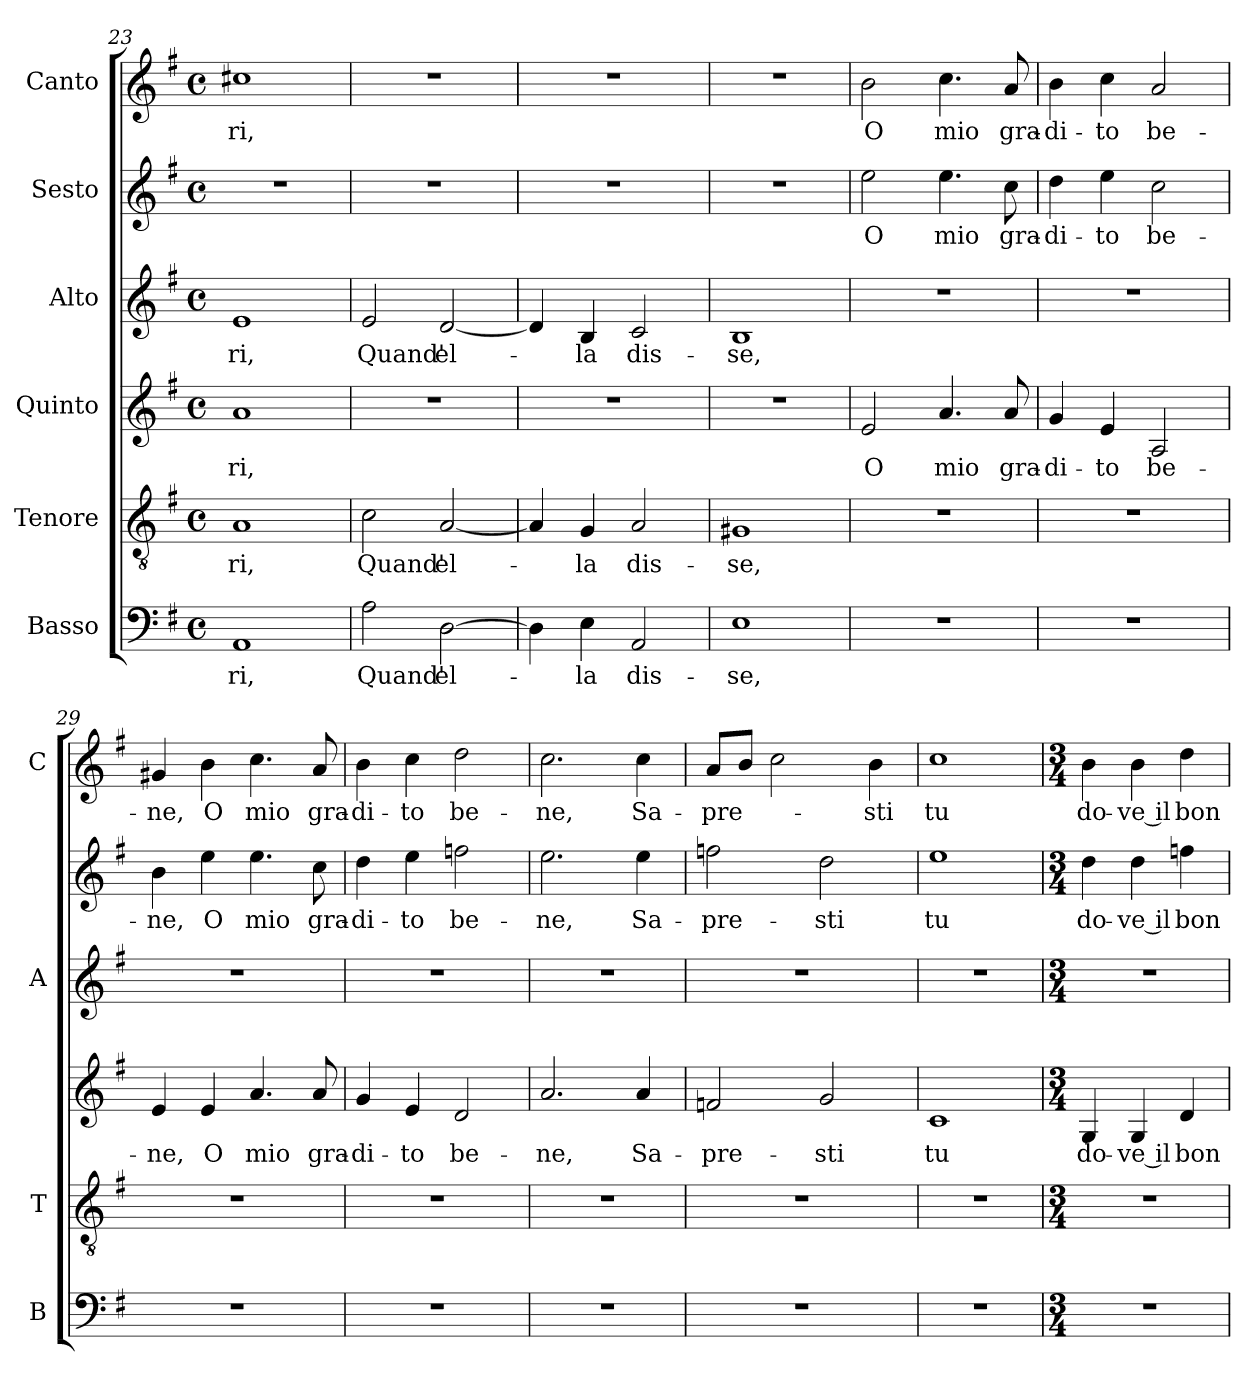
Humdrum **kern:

**kern	**text	**kern	**text	**kern	**text	**kern	**text	**kern	**text	**kern	**text
*part6	*part6	*part5	*part5	*part4	*part4	*part3	*part3	*part2	*part2	*part1	*part1
*staff6	*staff6	*staff5	*staff5	*staff4	*staff4	*staff3	*staff3	*staff2	*staff2	*staff1	*staff1
*I"Basso	*	*I"Tenore	*	*I"Quinto	*	*I"Alto	*	*I"Sesto	*	*I"Canto	*
*I'B	*	*I'T	*	*	*	*I'A	*	*	*	*I'C	*
*clefF4	*	*clefGv2	*	*clefG2	*	*clefG2	*	*clefG2	*	*clefG2	*
*k[f#]	*	*k[f#]	*	*k[f#]	*	*k[f#]	*	*k[f#]	*	*k[f#]	*
*G:	*	*G:	*	*G:	*	*G:	*	*G:	*	*G:	*
*M4/4	*	*M4/4	*	*M4/4	*	*M4/4	*	*M4/4	*	*M4/4	*
*met(c)	*	*met(c)	*	*met(c)	*	*met(c)	*	*met(c)	*	*met(c)	*
=23	=23	=23	=23	=23	=23	=23	=23	=23	=23	=23	=23
!	!LO:LY:b	!	!LO:LY:b	!	!LO:LY:b	!	!LO:LY:b	!	!	!	!LO:LY:b
1AA	-ri,	1A	-ri,	1a	-ri,	1e	-ri,	1r	.	1cc#X	-ri,
=24	=24	=24	=24	=24	=24	=24	=24	=24	=24	=24	=24
!	!LO:LY:b	!	!LO:LY:b	!	!	!	!LO:LY:b	!	!	!	!
2A\	Quand'	2c\	Quand'	1r	.	2e/	Quand'	1r	.	1r	.
!	!LO:LY:b	!	!LO:LY:b	!	!	!	!LO:LY:b	!	!	!	!
[2D\	el-	[2A/	el-	.	.	[2d/	el-	.	.	.	.
=25	=25	=25	=25	=25	=25	=25	=25	=25	=25	=25	=25
4D\]	.	4A/]	.	1r	.	4d/]	.	1r	.	1r	.
!	!LO:LY:b	!	!LO:LY:b	!	!	!	!LO:LY:b	!	!	!	!
4E\	-la	4G/	-la	.	.	4B/	-la	.	.	.	.
!	!LO:LY:b	!	!LO:LY:b	!	!	!	!LO:LY:b	!	!	!	!
2AA/	dis-	2A/	dis-	.	.	2c/	dis-	.	.	.	.
=26	=26	=26	=26	=26	=26	=26	=26	=26	=26	=26	=26
!	!LO:LY:b	!	!LO:LY:b	!	!	!	!LO:LY:b	!	!	!	!
1E	-se,	1G#X	-se,	1r	.	1B	-se,	1r	.	1r	.
=27	=27	=27	=27	=27	=27	=27	=27	=27	=27	=27	=27
!	!	!	!	!	!LO:LY:b	!	!	!	!LO:LY:b	!	!LO:LY:b
1r	.	1r	.	2e/	O	1r	.	2ee\	O	2b\	O
!	!	!	!	!	!LO:LY:b	!	!	!	!LO:LY:b	!	!LO:LY:b
.	.	.	.	4.a/	mio	.	.	4.ee\	mio	4.cc\	mio
!	!	!	!	!	!LO:LY:b	!	!	!	!LO:LY:b	!	!LO:LY:b
.	.	.	.	8a/	gra-	.	.	8cc\	gra-	8a/	gra-
=28	=28	=28	=28	=28	=28	=28	=28	=28	=28	=28	=28
!	!	!	!	!	!LO:LY:b	!	!	!	!LO:LY:b	!	!LO:LY:b
1r	.	1r	.	4g/	-di-	1r	.	4dd\	-di-	4b\	-di-
!	!	!	!	!	!LO:LY:b	!	!	!	!LO:LY:b	!	!LO:LY:b
.	.	.	.	4e/	-to	.	.	4ee\	-to	4cc\	-to
!	!	!	!	!	!LO:LY:b	!	!	!	!LO:LY:b	!	!LO:LY:b
.	.	.	.	2A/	be-	.	.	2cc\	be-	2a/	be-
=29	=29	=29	=29	=29	=29	=29	=29	=29	=29	=29	=29
!	!	!	!	!	!LO:LY:b	!	!	!	!LO:LY:b	!	!LO:LY:b
1r	.	1r	.	4e/	-ne,	1r	.	4b\	-ne,	4g#X/	-ne,
!	!	!	!	!	!LO:LY:b	!	!	!	!LO:LY:b	!	!LO:LY:b
.	.	.	.	4e/	O	.	.	4ee\	O	4b\	O
!	!	!	!	!	!LO:LY:b	!	!	!	!LO:LY:b	!	!LO:LY:b
.	.	.	.	4.a/	mio	.	.	4.ee\	mio	4.cc\	mio
!	!	!	!	!	!LO:LY:b	!	!	!	!LO:LY:b	!	!LO:LY:b
.	.	.	.	8a/	gra-	.	.	8cc\	gra-	8a/	gra-
!!LO:LB:g=z
=30	=30	=30	=30	=30	=30	=30	=30	=30	=30	=30	=30
!	!	!	!	!	!LO:LY:b	!	!	!	!LO:LY:b	!	!LO:LY:b
1r	.	1r	.	4g/	-di-	1r	.	4dd\	-di-	4b\	-di-
!	!	!	!	!	!LO:LY:b	!	!	!	!LO:LY:b	!	!LO:LY:b
.	.	.	.	4e/	-to	.	.	4ee\	-to	4cc\	-to
!	!	!	!	!	!LO:LY:b	!	!	!	!LO:LY:b	!	!LO:LY:b
.	.	.	.	2d/	be-	.	.	2ffn\	be-	2dd\	be-
=31	=31	=31	=31	=31	=31	=31	=31	=31	=31	=31	=31
!	!	!	!	!	!LO:LY:b	!	!	!	!LO:LY:b	!	!LO:LY:b
1r	.	1r	.	2.a/	-ne,	1r	.	2.ee\	-ne,	2.cc\	-ne,
!	!	!	!	!	!LO:LY:b	!	!	!	!LO:LY:b	!	!LO:LY:b
.	.	.	.	4a/	Sa-	.	.	4ee\	Sa-	4cc\	Sa-
=32	=32	=32	=32	=32	=32	=32	=32	=32	=32	=32	=32
!	!	!	!	!	!LO:LY:b	!	!	!	!LO:LY:b	!	!LO:LY:b
1r	.	1r	.	2fn/	-pre-	1r	.	2ffn\	-pre-	8a/L	-pre-
.	.	.	.	.	.	.	.	.	.	8b/J	.
.	.	.	.	.	.	.	.	.	.	2cc\	.
!	!	!	!	!	!LO:LY:b	!	!	!	!LO:LY:b	!	!
.	.	.	.	2g/	-sti	.	.	2dd\	-sti	.	.
!	!	!	!	!	!	!	!	!	!	!	!LO:LY:b
.	.	.	.	.	.	.	.	.	.	4b\	-sti
=33	=33	=33	=33	=33	=33	=33	=33	=33	=33	=33	=33
!	!	!	!	!	!LO:LY:b	!	!	!	!LO:LY:b	!	!LO:LY:b
1r	.	1r	.	1c	tu	1r	.	1ee	tu	1cc	tu
=34	=34	=34	=34	=34	=34	=34	=34	=34	=34	=34	=34
*M3/4	*	*M3/4	*	*M3/4	*	*M3/4	*	*M3/4	*	*M3/4	*
!	!	!	!	!	!LO:LY:b	!	!	!	!LO:LY:b	!	!LO:LY:b
2.r	.	2.r	.	4G/	do-	2.r	.	4dd\	do-	4b\	do-
!	!	!	!	!	!LO:LY:b	!	!	!	!LO:LY:b	!	!LO:LY:b
.	.	.	.	4G/	-ve il	.	.	4dd\	-ve il	4b\	-ve il
!	!	!	!	!	!LO:LY:b	!	!	!	!LO:LY:b	!	!LO:LY:b
.	.	.	.	4d/	bon	.	.	4ffn\	bon	4dd\	bon
=	=	=	=	=	=	=	=	=	=	=	=
*-	*-	*-	*-	*-	*-	*-	*-	*-	*-	*-	*-
